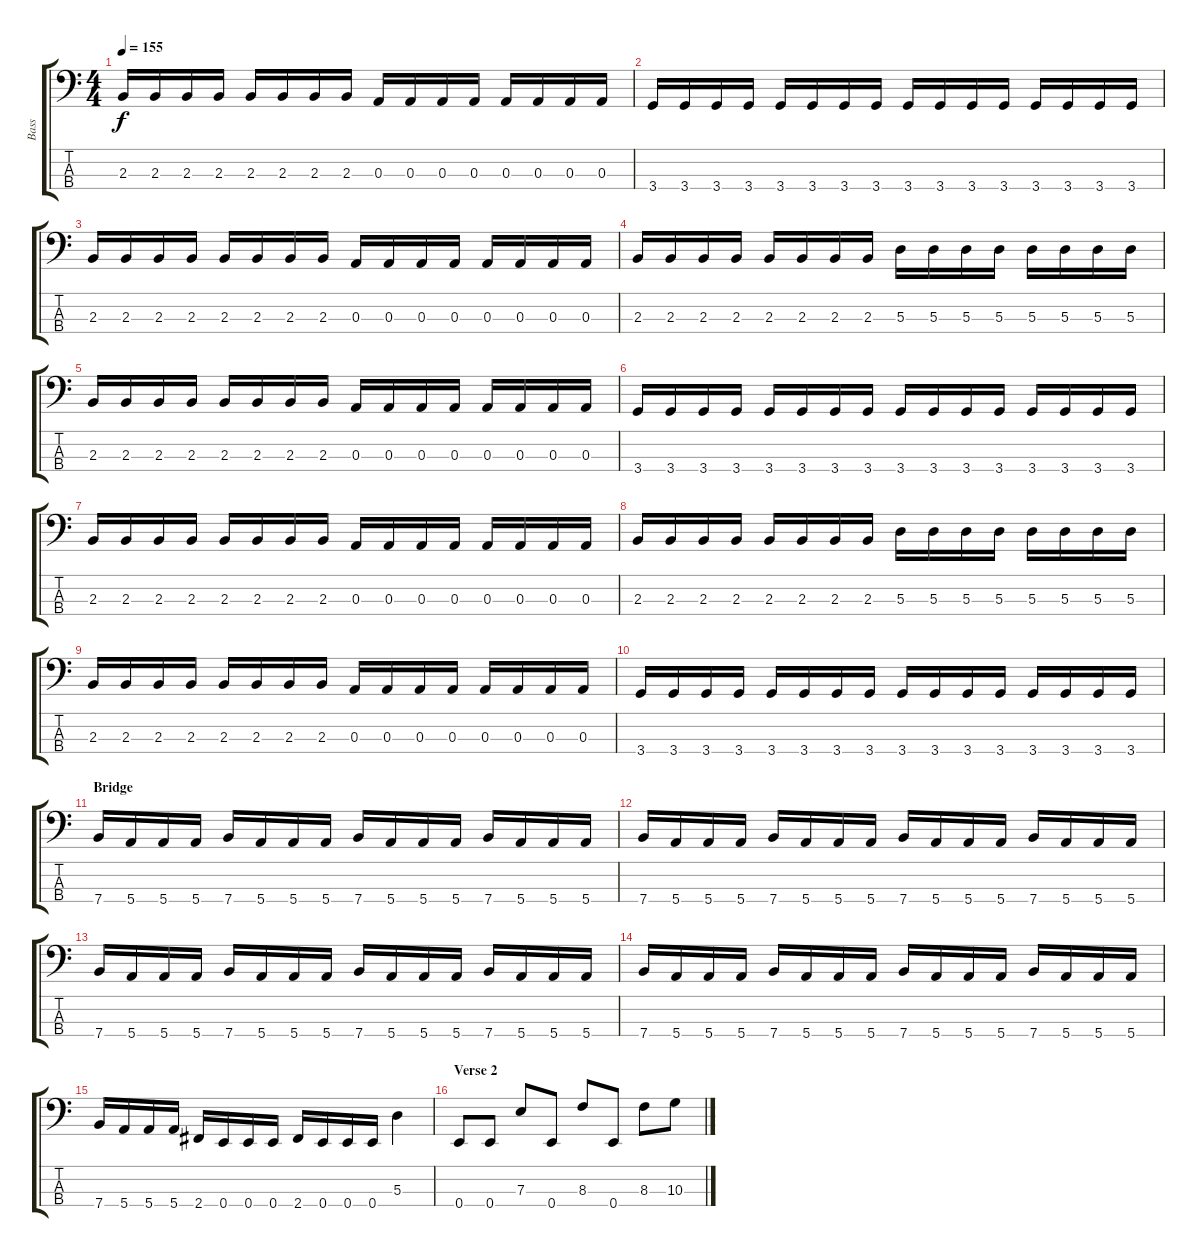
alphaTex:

\track ("Bass" "Bass") {instrument electricbasspick}
\staff {score tabs}
\tuning (G2 D2 A1 E1) {hide}
\ts (4 4)
\tempo 155
\clef f4
\ks c
2.3.16{dy f} 2.3.16 2.3.16 2.3.16 2.3.16 2.3.16 2.3.16 2.3.16 0.3.16 0.3.16 0.3.16 0.3.16 0.3.16 0.3.16 0.3.16 0.3.16 |
3.4.16 3.4.16 3.4.16 3.4.16 3.4.16 3.4.16 3.4.16 3.4.16 3.4.16 3.4.16 3.4.16 3.4.16 3.4.16 3.4.16 3.4.16 3.4.16 |
2.3.16 2.3.16 2.3.16 2.3.16 2.3.16 2.3.16 2.3.16 2.3.16 0.3.16 0.3.16 0.3.16 0.3.16 0.3.16 0.3.16 0.3.16 0.3.16 |
2.3.16 2.3.16 2.3.16 2.3.16 2.3.16 2.3.16 2.3.16 2.3.16 5.3.16 5.3.16 5.3.16 5.3.16 5.3.16 5.3.16 5.3.16 5.3.16 |
2.3.16 2.3.16 2.3.16 2.3.16 2.3.16 2.3.16 2.3.16 2.3.16 0.3.16 0.3.16 0.3.16 0.3.16 0.3.16 0.3.16 0.3.16 0.3.16 |
3.4.16 3.4.16 3.4.16 3.4.16 3.4.16 3.4.16 3.4.16 3.4.16 3.4.16 3.4.16 3.4.16 3.4.16 3.4.16 3.4.16 3.4.16 3.4.16 |
2.3.16 2.3.16 2.3.16 2.3.16 2.3.16 2.3.16 2.3.16 2.3.16 0.3.16 0.3.16 0.3.16 0.3.16 0.3.16 0.3.16 0.3.16 0.3.16 |
2.3.16 2.3.16 2.3.16 2.3.16 2.3.16 2.3.16 2.3.16 2.3.16 5.3.16 5.3.16 5.3.16 5.3.16 5.3.16 5.3.16 5.3.16 5.3.16 |
2.3.16 2.3.16 2.3.16 2.3.16 2.3.16 2.3.16 2.3.16 2.3.16 0.3.16 0.3.16 0.3.16 0.3.16 0.3.16 0.3.16 0.3.16 0.3.16 |
3.4.16 3.4.16 3.4.16 3.4.16 3.4.16 3.4.16 3.4.16 3.4.16 3.4.16 3.4.16 3.4.16 3.4.16 3.4.16 3.4.16 3.4.16 3.4.16 |
\section ("" "Bridge")
7.4.16 5.4.16 5.4.16 5.4.16 7.4.16 5.4.16 5.4.16 5.4.16 7.4.16 5.4.16 5.4.16 5.4.16 7.4.16 5.4.16 5.4.16 5.4.16 |
7.4.16 5.4.16 5.4.16 5.4.16 7.4.16 5.4.16 5.4.16 5.4.16 7.4.16 5.4.16 5.4.16 5.4.16 7.4.16 5.4.16 5.4.16 5.4.16 |
7.4.16 5.4.16 5.4.16 5.4.16 7.4.16 5.4.16 5.4.16 5.4.16 7.4.16 5.4.16 5.4.16 5.4.16 7.4.16 5.4.16 5.4.16 5.4.16 |
7.4.16 5.4.16 5.4.16 5.4.16 7.4.16 5.4.16 5.4.16 5.4.16 7.4.16 5.4.16 5.4.16 5.4.16 7.4.16 5.4.16 5.4.16 5.4.16 |
7.4.16 5.4.16 5.4.16 5.4.16 2.4.16 0.4.16 0.4.16 0.4.16 2.4.16 0.4.16 0.4.16 0.4.16 5.3.4 |
\section ("" "Verse 2")
0.4.8 0.4.8 7.3.8 0.4.8 8.3.8 0.4.8 8.3.8 10.3.8
